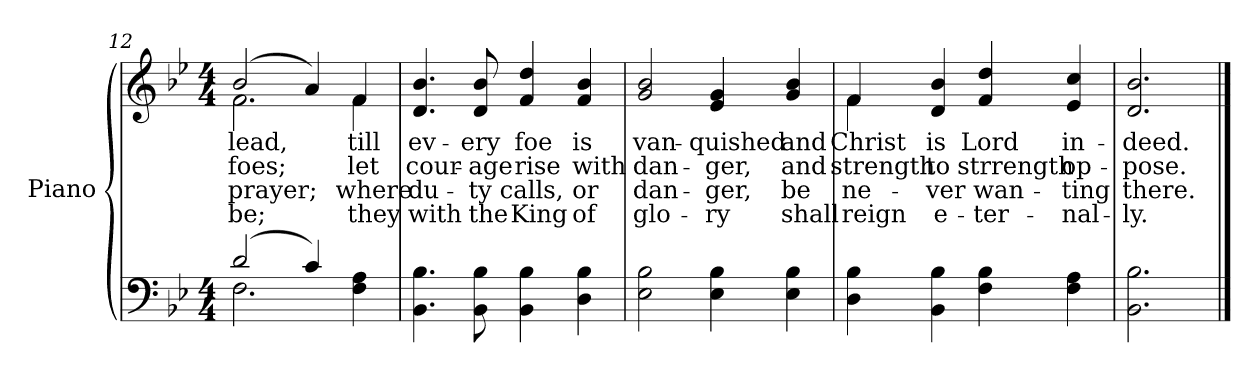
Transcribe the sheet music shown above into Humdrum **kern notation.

**kern	**kern	**text	**text	**text	**text
*part2	*part1	*part1	*part1	*part1	*part1
*staff2	*staff1	*staff1	*staff1	*staff1	*staff1
*I"Piano	*I"Piano	*	*	*	*
*I'Pno.	*I'Pno.	*	*	*	*
*clefF4	*clefG2	*	*	*	*
*k[b-e-]	*k[b-e-]	*	*	*	*
*B-:	*B-:	*	*	*	*
*M4/4	*M4/4	*	*	*	*
=12	=12	=12	=12	=12	=12
*^	*	*	*	*	*
!	!	!	!LO:LY:b:color=#000000	!LO:LY:b:color=#000000	!LO:LY:b:color=#000000	!LO:LY:b:color=#000000
*	*	*^	*	*	*	*
(2di/	2.Fi\	(2b-i/	2.fi\	lead,	foes;	prayer;	be;
4ci/)	.	4ai/)	.	.	.	.	.
!	!	!	!	!LO:LY:b:color=#000000	!LO:LY:b:color=#000000	!LO:LY:b:color=#000000	!LO:LY:b:color=#000000
4Fi\ 4Ai	4ryy	4fi/	4fi\	till	let	where	they
*v	*v	*	*	*	*	*	*
*	*v	*v	*	*	*	*
!!LO:LB:g=z
=13	=13	=13	=13	=13	=13
*^	*^	*	*	*	*
!	!	!	!	!LO:LY:b:color=#000000	!LO:LY:b:color=#000000	!LO:LY:b:color=#000000	!LO:LY:b:color=#000000
*v	*v	*	*	*	*	*	*
*	*v	*v	*	*	*	*
4.BB-i\ 4.B-i	4.di/ 4.b-i	ev-	cour-	du-	-with
!	!	!LO:LY:b:color=#000000	!LO:LY:b:color=#000000	!LO:LY:b:color=#000000	!LO:LY:b:color=#000000
8BB-i\ 8B-i	8di/ 8b-i	-ery	-age	ty	the
!	!	!LO:LY:b:color=#000000	!LO:LY:b:color=#000000	!LO:LY:b:color=#000000	!LO:LY:b:color=#000000
4BB-i\ 4B-i	4fi/ 4ddi	foe	rise	calls,	King
!	!	!LO:LY:b:color=#000000	!LO:LY:b:color=#000000	!LO:LY:b:color=#000000	!LO:LY:b:color=#000000
4Di\ 4B-i	4fi/ 4b-i	is	with	or	of
=14	=14	=14	=14	=14	=14
!	!	!LO:LY:b:color=#000000	!LO:LY:b:color=#000000	!LO:LY:b:color=#000000	!LO:LY:b:color=#000000
2E-i\ 2B-i	2gi/ 2b-i	van-	dan-	dan-	-glo-
!	!	!LO:LY:b:color=#000000	!LO:LY:b:color=#000000	!LO:LY:b:color=#000000	!LO:LY:b:color=#000000
4E-i\ 4B-i	4e-i/ 4gi	-quished	-ger,	-ger,	ry
!	!	!LO:LY:b:color=#000000	!LO:LY:b:color=#000000	!LO:LY:b:color=#000000	!LO:LY:b:color=#000000
4E-i\ 4B-i	4gi/ 4b-i	and	and	be	shall
=15	=15	=15	=15	=15	=15
!	!	!LO:LY:b:color=#000000	!LO:LY:b:color=#000000	!LO:LY:b:color=#000000	!LO:LY:b:color=#000000
*	*^	*	*	*	*
4Di\ 4B-i	4fi/	4fi\	Christ	strength	ne-	-reign
!	!	!	!LO:LY:b:color=#000000	!LO:LY:b:color=#000000	!LO:LY:b:color=#000000	!LO:LY:b:color=#000000
4BB-i\ 4B-i	4di/ 4b-i	2.ryy	is	to	ver	e-
!	!	!	!LO:LY:b:color=#000000	!LO:LY:b:color=#000000	!LO:LY:b:color=#000000	!LO:LY:b:color=#000000
4Fi\ 4B-i	4fi/ 4ddi	.	Lord	strrength	-wan-	-ter-
!	!	!	!LO:LY:b:color=#000000	!LO:LY:b:color=#000000	!LO:LY:b:color=#000000	!LO:LY:b:color=#000000
4Fi\ 4Ai	4e-i/ 4cci	.	in-	op-	-ting	nal-
*	*v	*v	*	*	*	*
=16	=16	=16	=16	=16	=16
!	!	!LO:LY:b:color=#000000	!LO:LY:b:color=#000000	!LO:LY:b:color=#000000	!LO:LY:b:color=#000000
2.BB-i\ 2.B-i	2.di/ 2.b-i	-deed.	-pose.	-there.	ly.
==	==	==	==	==	==
*-	*-	*-	*-	*-	*-
